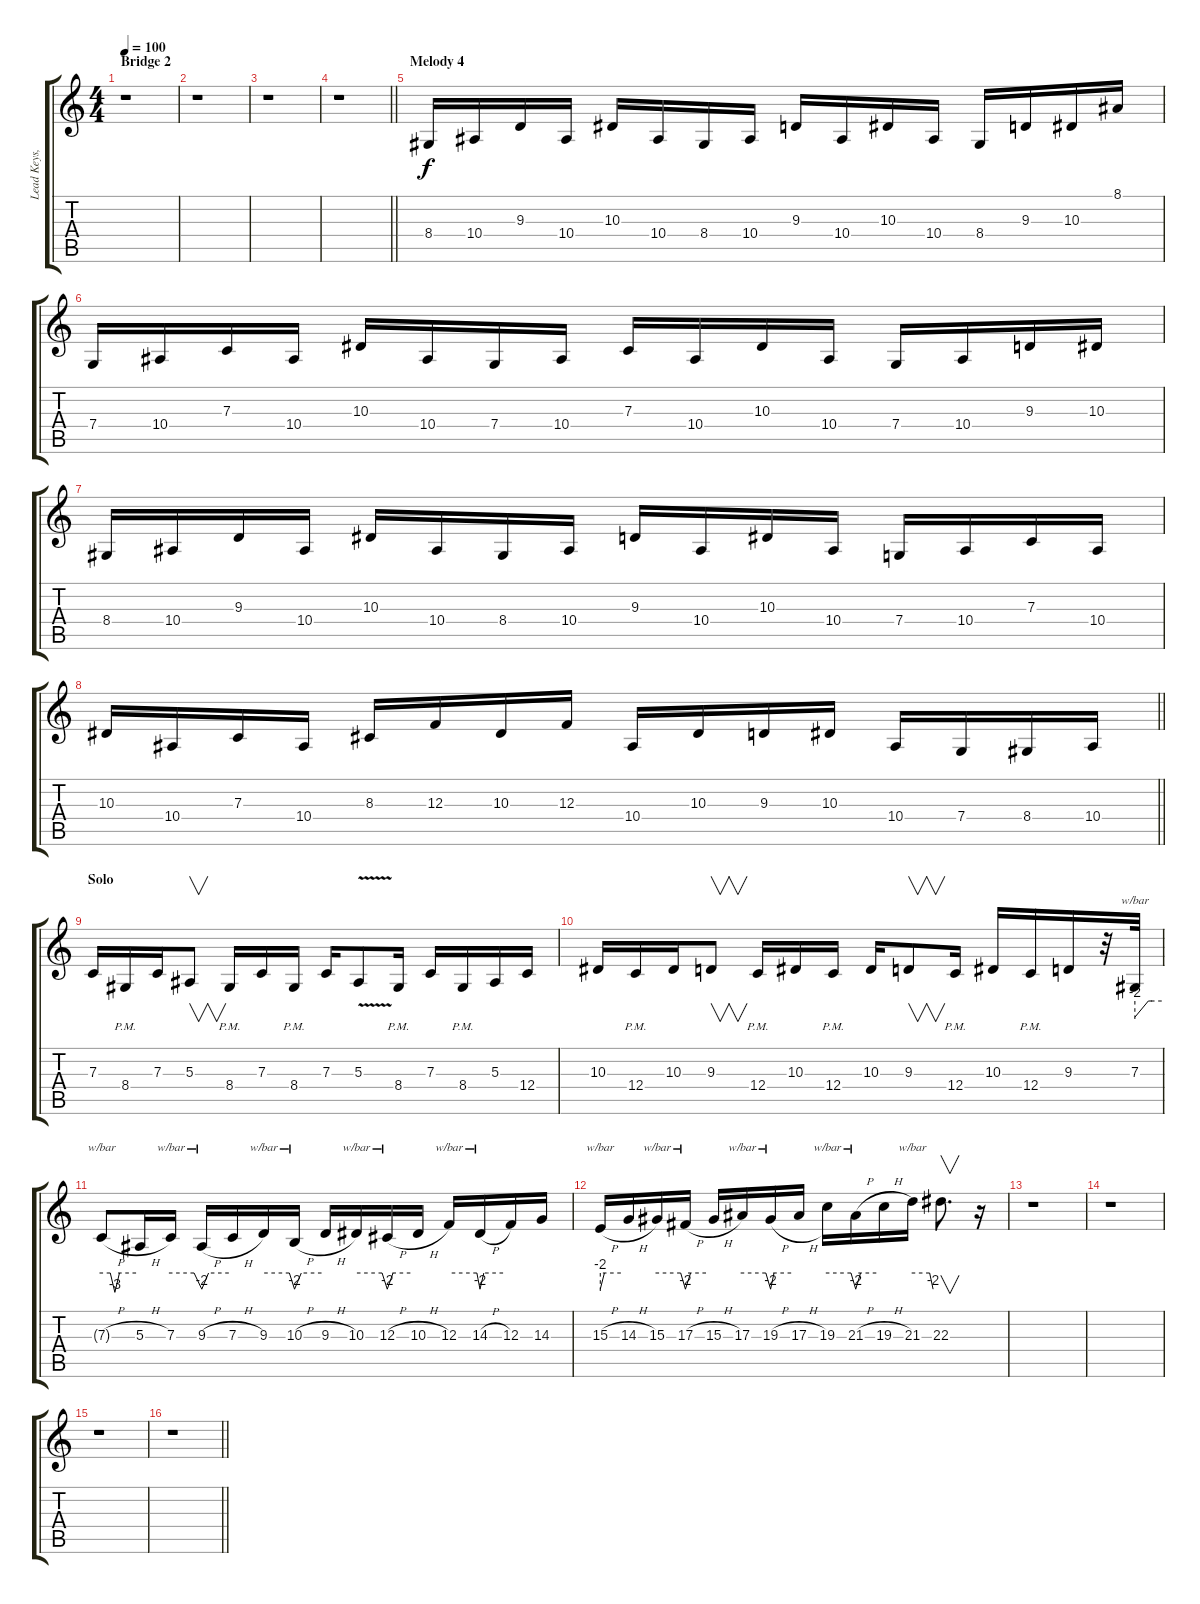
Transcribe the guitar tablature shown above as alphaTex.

\track ("Lead Keys, Additional Guitar" "Lead Keys,") {instrument lead1square}
\staff {score tabs}
\tuning (D4 A3 F3 C3 G2 C2) {hide}
\ts (4 4)
\section ("" "Bridge 2")
\tempo 100
\clef g2
\ks c
r.1{dy f} |
r.1 |
r.1 |
\barLineRight lightlight
r.1 |
\section ("" "Melody 4")
8.4.16 10.4.16 9.3.16 10.4.16 10.3.16 10.4.16 8.4.16 10.4.16 9.3.16 10.4.16 10.3.16 10.4.16 8.4.16 9.3.16 10.3.16 8.1.16 |
7.4.16 10.4.16 7.3.16 10.4.16 10.3.16 10.4.16 7.4.16 10.4.16 7.3.16 10.4.16 10.3.16 10.4.16 7.4.16 10.4.16 9.3.16 10.3.16 |
8.4.16 10.4.16 9.3.16 10.4.16 10.3.16 10.4.16 8.4.16 10.4.16 9.3.16 10.4.16 10.3.16 10.4.16 7.4.16 10.4.16 7.3.16 10.4.16 |
\barLineRight lightlight
10.3.16 10.4.16 7.3.16 10.4.16 8.3.16 12.3.16 10.3.16 12.3.16 10.4.16 10.3.16 9.3.16 10.3.16 10.4.16 7.4.16 8.4.16 10.4.16 |
\section ("" "Solo")
7.3.16{volume 11 instrument distortionguitar} 8.4{pm}.16 7.3.16 5.3.8{v} 8.4{pm}.16 7.3.16 8.4{pm}.16 7.3.16 5.3{v}.8 8.4{pm}.16 7.3.16 8.4{pm}.16 5.3.16 12.4.16 |
10.3.16 12.4{pm}.16 10.3.16 9.3.8{v} 12.4{pm}.16 10.3.16 12.4{pm}.16 10.3.16 9.3.8{v} 12.4{pm}.16 10.3.16 12.4{pm}.16 9.3.16 r.32 7.3.32{tbe (custom default 0 -8 30 0 38 0 60 0)} |
7.3{h t}.8{tbe (custom default 0 0 15 0 23 -12 31 0 60 0)} 5.3{h}.16 7.3.16{tbe (custom default 0 0 45 0 60 -8)} 9.3{h}.16{tbe (custom default 0 -8 15 0 60 0)} 7.3{h}.16 9.3.16{tbe (custom default 0 0 50 0 60 -8)} 10.3{h}.16{tbe (custom default 0 -8 15 0 60 0)} 9.3{h}.16 10.3.16{tbe (custom default 0 0 50 0 60 -8)} 12.3{h}.16{tbe (custom default 0 -8 15 0 60 0)} 10.3{h}.16 12.3.16{tbe (custom default 0 0 54 0 60 -8)} 14.3{h}.16{tbe (custom default 0 -8 10 0 60 0)} 12.3.16 14.3.16 |
15.3{h}.16{tbe (custom default 0 -8 12 0 60 0)} 14.3{h}.16 15.3.16{tbe (custom default 0 0 50 0 60 -8)} 17.3{h}.16{tbe (custom default 0 -8 15 0 60 0)} 15.3{h}.16 17.3.16{tbe (custom default 0 0 50 0 60 -8)} 19.3{h}.16{tbe (custom default 0 -8 10 0 60 0)} 17.3{h}.16 19.3.16{tbe (custom default 0 0 50 0 60 -8)} 21.3{h}.16{tbe (custom default 0 -8 14 0 60 0)} 19.3{h}.16 21.3.16{tbe (custom default 0 0 50 0 60 -8)} 22.3.8{v d} r.16 |
r.1 |
r.1 |
r.1 |
\barLineRight lightlight
r.1
